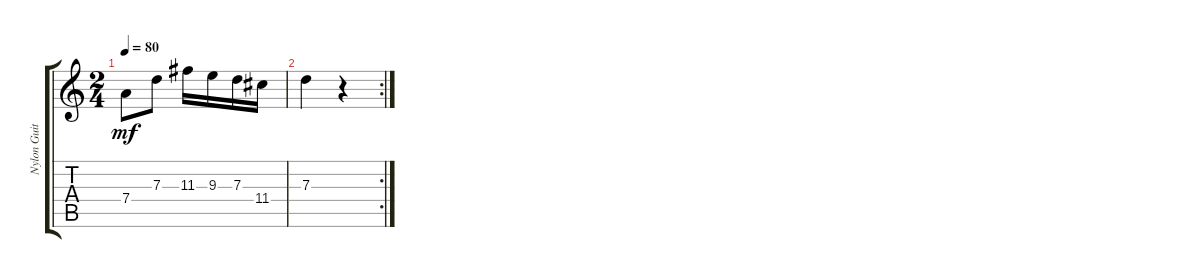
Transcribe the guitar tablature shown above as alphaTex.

\track ("Nylon Guitar" "Nylon Guit") {instrument acousticguitarnylon}
\staff {score tabs}
\tuning (E4 B3 G3 D3 A2 E2) {hide}
\ts (2 4)
\tempo 80
\clef g2
\ks c
7.4.8{dy mf} 7.3.8 11.3.16 9.3.16 7.3.16 11.4.16 |
\rc 2
7.3.4 r.4
